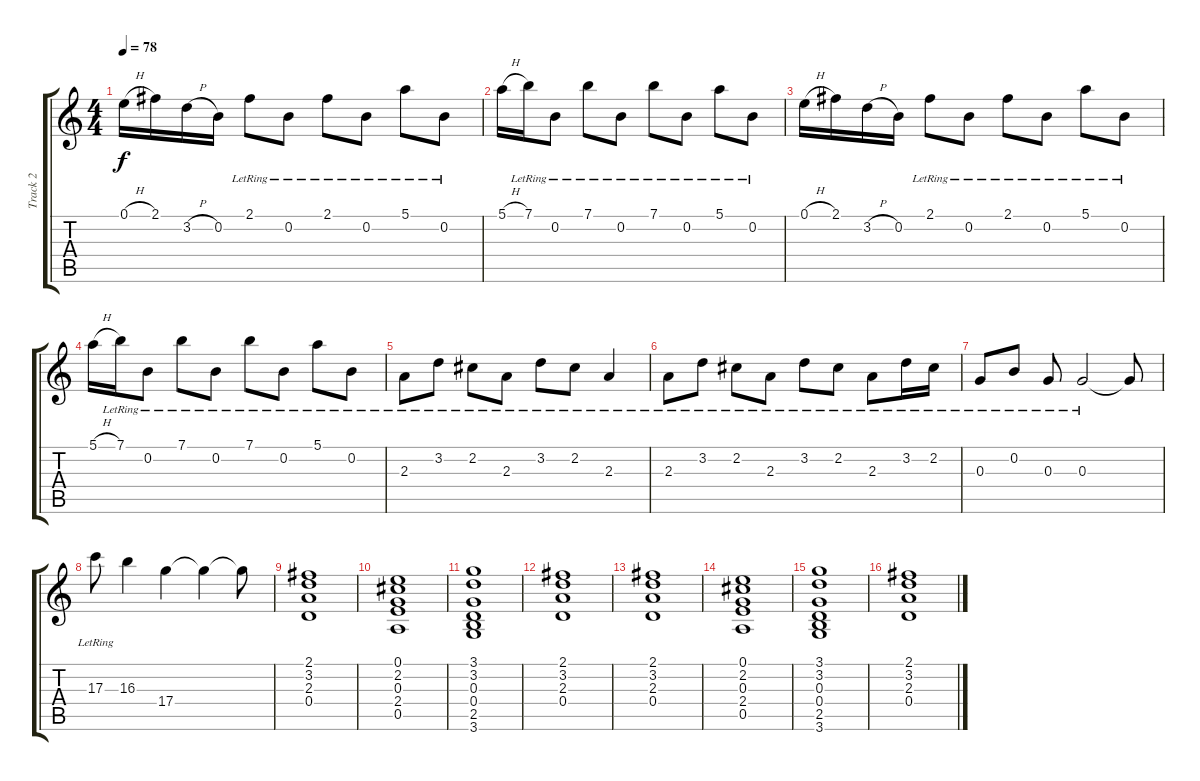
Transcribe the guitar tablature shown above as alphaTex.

\track ("Track 2" "Track 2") {instrument acousticguitarnylon}
\staff {score tabs}
\tuning (E4 B3 G3 D3 A2 E2) {hide}
\ts (4 4)
\tempo 78
\clef g2
\ks c
0.1{h}.16{dy f volume 10 balance 12 instrument overdrivenguitar} 2.1.16 3.2{h}.16 0.2.16 2.1{lr}.8 0.2{lr}.8 2.1{lr}.8 0.2{lr}.8 5.1{lr}.8 0.2{lr}.8 |
5.1{h}.16 7.1{lr}.16 0.2{lr}.8 7.1{lr}.8 0.2{lr}.8 7.1{lr}.8 0.2{lr}.8 5.1{lr}.8 0.2{lr}.8 |
0.1{h}.16{volume 10 balance 12 instrument overdrivenguitar} 2.1.16 3.2{h}.16 0.2.16 2.1{lr}.8 0.2{lr}.8 2.1{lr}.8 0.2{lr}.8 5.1{lr}.8 0.2{lr}.8 |
5.1{h}.16 7.1{lr}.16 0.2{lr}.8 7.1{lr}.8 0.2{lr}.8 7.1{lr}.8 0.2{lr}.8 5.1{lr}.8 0.2{lr}.8 |
2.3{lr}.8{volume 11 balance 12 instrument overdrivenguitar} 3.2{lr}.8 2.2{lr}.8 2.3{lr}.8 3.2{lr}.8 2.2{lr}.8 2.3{lr}.4 |
2.3{lr}.8{volume 11 balance 12 instrument overdrivenguitar} 3.2{lr}.8 2.2{lr}.8 2.3{lr}.8 3.2{lr}.8 2.2{lr}.8 2.3{lr}.8 3.2{lr}.16 2.2{lr}.16 |
0.3{lr}.8{volume 11 balance 12 instrument overdrivenguitar} 0.2{lr}.8 0.3{lr}.8 0.3{lr}.2 0.3{t}.8 |
17.3{lr}.8{volume 11 balance 12 instrument overdrivenguitar} 16.3.4 17.4.4 17.4{t}.4 17.4{t}.8 |
(2.1 3.2 2.3 0.4).1{volume 11 balance 12 instrument overdrivenguitar} |
(0.1 2.2 0.3 2.4 0.5).1 |
(3.1 3.2 0.3 0.4 2.5 3.6).1 |
(2.1 3.2 2.3 0.4).1 |
(2.1 3.2 2.3 0.4).1 |
(0.1 2.2 0.3 2.4 0.5).1 |
(3.1 3.2 0.3 0.4 2.5 3.6).1 |
(2.1 3.2 2.3 0.4).1
